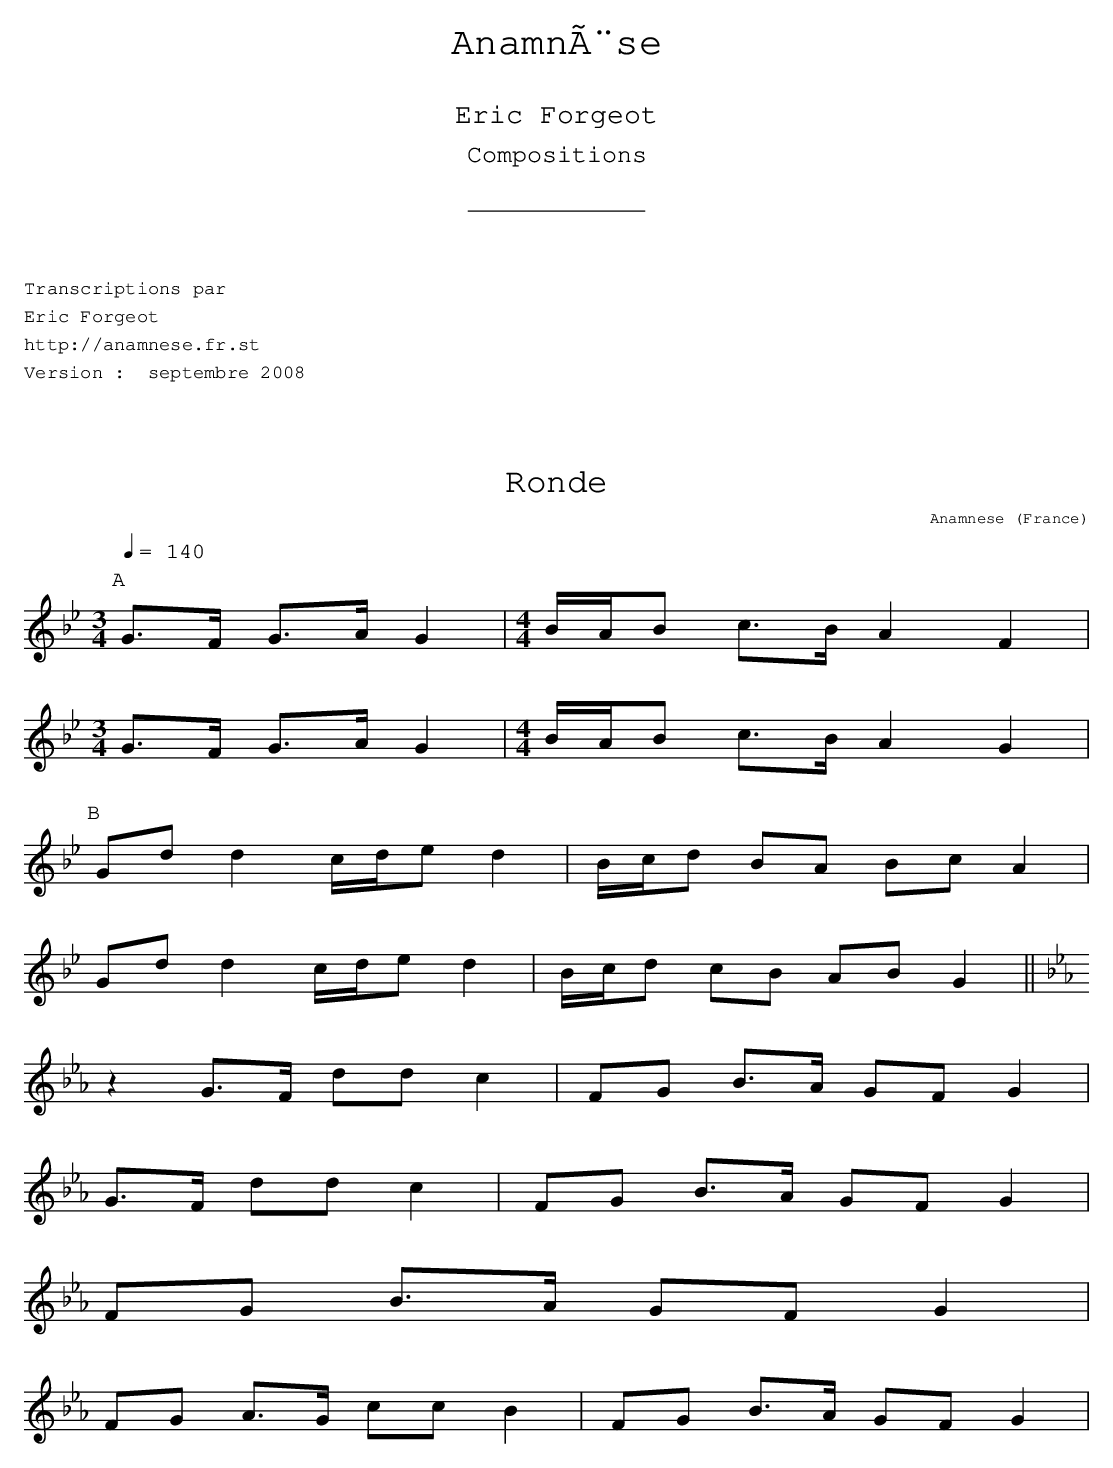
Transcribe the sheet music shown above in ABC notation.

X:1
T:Ronde
C:Anamnese
O:France
M:3/4
L:1/8
Q:1/4=140
K:Bb
P:A
        G>F G>A G2 | [M:4/4] B/A/B c>B A2 F2 |
[M:3/4] G>F G>A G2 | [M:4/4] B/A/B c>B A2 G2 |
P:B
Gdd2 c/d/e d2 | B/c/d BA Bc A2 |
Gdd2 c/d/e d2 | B/c/d cB AB G2 ||
K:Eb
z2 G>F dd c2 | FG B>A GF G2 |
 G>F dd c2 | FG B>A GF G2 |
FG B>A GF G2 |
FG A>G cc B2 | FG B>A GF G2 |
